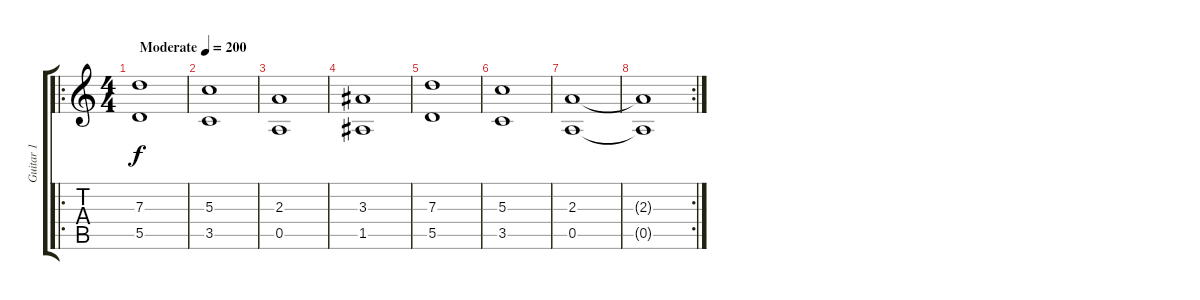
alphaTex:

\track ("Guitar 1" "Guitar 1") {instrument distortionguitar}
\staff {score tabs}
\tuning (E4 B3 G3 D3 A2 E2) {hide}
\ro
\ts (4 4)
\tempo (200 "Moderate")
\clef g2
\ks c
(7.3 5.5).1{dy f instrument distortionguitar} |
(5.3 3.5).1 |
(2.3 0.5).1 |
(3.3 1.5).1 |
(7.3 5.5).1 |
(5.3 3.5).1 |
(2.3 0.5).1 |
\rc 2
(2.3{t} 0.5{t}).1
